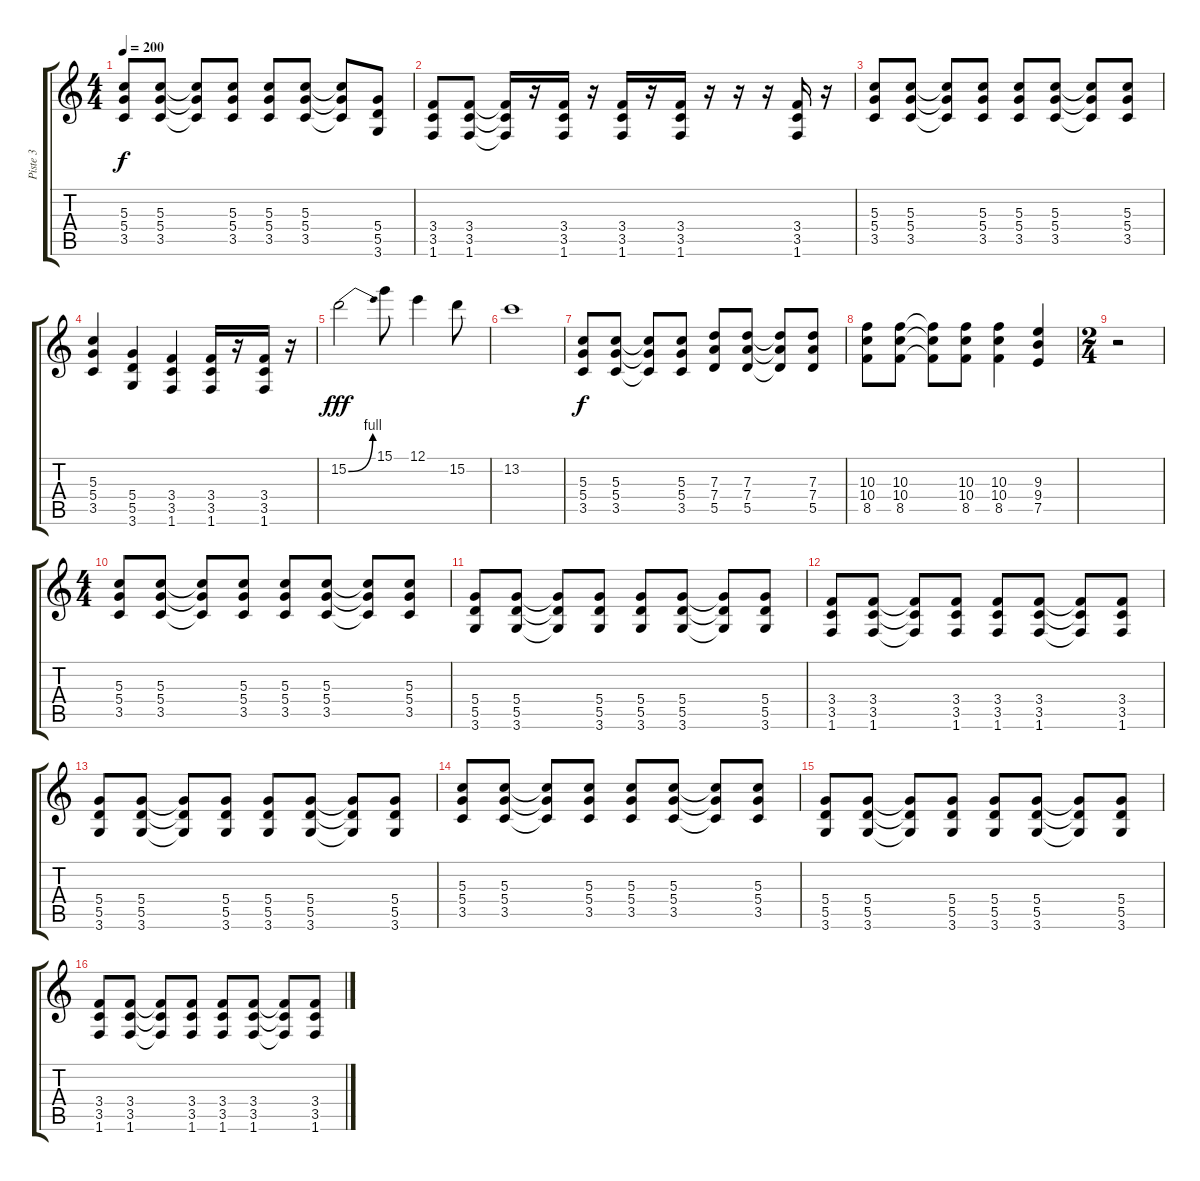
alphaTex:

\track ("Piste 3" "Piste 3") {instrument overdrivenguitar}
\staff {score tabs}
\tuning (E4 B3 G3 D3 A2 E2) {hide}
\ts (4 4)
\tempo 200
\clef g2
\ks c
(5.3 5.4 3.5).8{dy f} (5.3 5.4 3.5).8 (5.3{t} 5.4{t} 3.5{t}).8 (5.3 5.4 3.5).8 (5.3 5.4 3.5).8 (5.3 5.4 3.5).8 (5.3{t} 5.4{t} 3.5{t}).8 (5.4 5.5 3.6).8 |
(3.4 3.5 1.6).8 (3.4 3.5 1.6).8 (3.4{t} 3.5{t} 1.6{t}).16 r.16 (3.4 3.5 1.6).16 r.16 (3.4 3.5 1.6).16 r.16 (3.4 3.5 1.6).16 r.16 r.16 r.16 (3.4 3.5 1.6).16 r.16 |
(5.3 5.4 3.5).8 (5.3 5.4 3.5).8 (5.3{t} 5.4{t} 3.5{t}).8 (5.3 5.4 3.5).8 (5.3 5.4 3.5).8 (5.3 5.4 3.5).8 (5.3{t} 5.4{t} 3.5{t}).8 (5.3 5.4 3.5).8 |
(5.3 5.4 3.5).4 (5.4 5.5 3.6).4 (3.4 3.5 1.6).4 (3.4 3.5 1.6).16 r.16 (3.4 3.5 1.6).16 r.16 |
15.2{be (bend 0 0 60 4)}.2{dy fff} 15.1.8 12.1.4 15.2.8 |
13.2.1 |
(5.3 5.4 3.5).8{dy f} (5.3 5.4 3.5).8 (5.3{t} 5.4{t} 3.5{t}).8 (5.3 5.4 3.5).8 (7.3 7.4 5.5).8 (7.3 7.4 5.5).8 (7.3{t} 7.4{t} 5.5{t}).8 (7.3 7.4 5.5).8 |
(10.3 10.4 8.5).8 (10.3 10.4 8.5).8 (10.3{t} 10.4{t} 8.5{t}).8 (10.3 10.4 8.5).8 (10.3 10.4 8.5).4 (9.3 9.4 7.5).4 |
\ts (2 4)
r.2 |
\ts (4 4)
(5.3 5.4 3.5).8 (5.3 5.4 3.5).8 (5.3{t} 5.4{t} 3.5{t}).8 (5.3 5.4 3.5).8 (5.3 5.4 3.5).8 (5.3 5.4 3.5).8 (5.3{t} 5.4{t} 3.5{t}).8 (5.3 5.4 3.5).8 |
(5.4 5.5 3.6).8 (5.4 5.5 3.6).8 (5.4{t} 5.5{t} 3.6{t}).8 (5.4 5.5 3.6).8 (5.4 5.5 3.6).8 (5.4 5.5 3.6).8 (5.4{t} 5.5{t} 3.6{t}).8 (5.4 5.5 3.6).8 |
(3.4 3.5 1.6).8 (3.4 3.5 1.6).8 (3.4{t} 3.5{t} 1.6{t}).8 (3.4 3.5 1.6).8 (3.4 3.5 1.6).8 (3.4 3.5 1.6).8 (3.4{t} 3.5{t} 1.6{t}).8 (3.4 3.5 1.6).8 |
(5.4 5.5 3.6).8 (5.4 5.5 3.6).8 (5.4{t} 5.5{t} 3.6{t}).8 (5.4 5.5 3.6).8 (5.4 5.5 3.6).8 (5.4 5.5 3.6).8 (5.4{t} 5.5{t} 3.6{t}).8 (5.4 5.5 3.6).8 |
(5.3 5.4 3.5).8 (5.3 5.4 3.5).8 (5.3{t} 5.4{t} 3.5{t}).8 (5.3 5.4 3.5).8 (5.3 5.4 3.5).8 (5.3 5.4 3.5).8 (5.3{t} 5.4{t} 3.5{t}).8 (5.3 5.4 3.5).8 |
(5.4 5.5 3.6).8 (5.4 5.5 3.6).8 (5.4{t} 5.5{t} 3.6{t}).8 (5.4 5.5 3.6).8 (5.4 5.5 3.6).8 (5.4 5.5 3.6).8 (5.4{t} 5.5{t} 3.6{t}).8 (5.4 5.5 3.6).8 |
(3.4 3.5 1.6).8 (3.4 3.5 1.6).8 (3.4{t} 3.5{t} 1.6{t}).8 (3.4 3.5 1.6).8 (3.4 3.5 1.6).8 (3.4 3.5 1.6).8 (3.4{t} 3.5{t} 1.6{t}).8 (3.4 3.5 1.6).8
